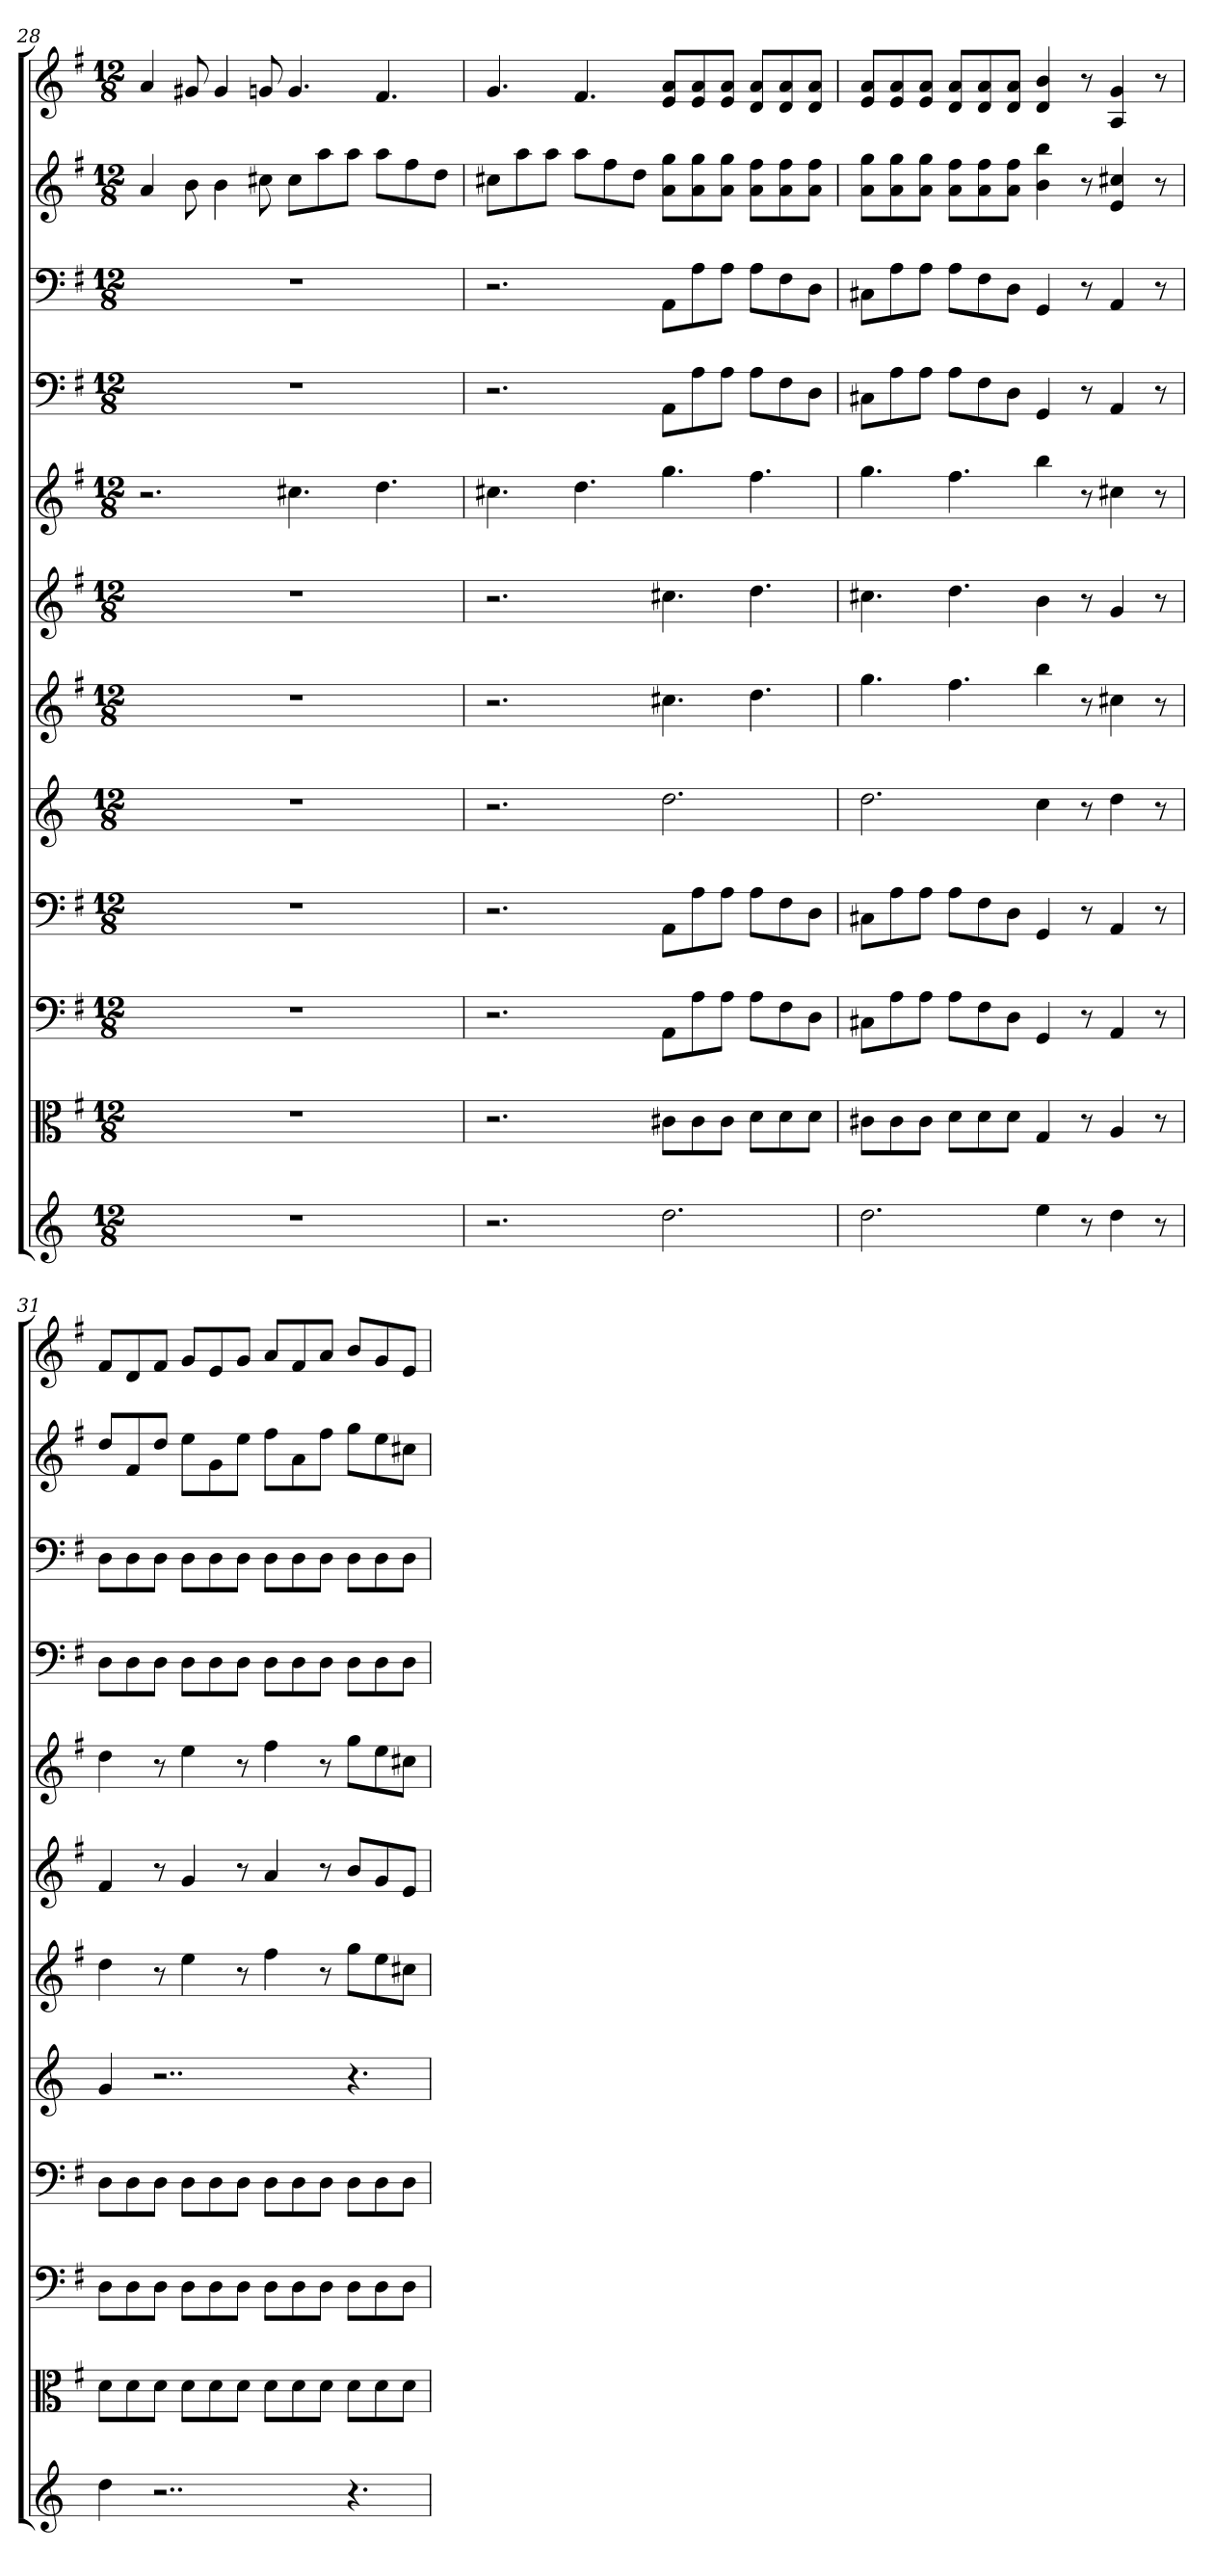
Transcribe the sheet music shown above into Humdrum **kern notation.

**kern	**kern	**kern	**kern	**kern	**kern	**kern	**kern	**kern	**kern	**kern	**kern
*part12	*part11	*part10	*part9	*part8	*part7	*part6	*part5	*part4	*part3	*part2	*part1
*staff12	*staff11	*staff10	*staff9	*staff8	*staff7	*staff6	*staff5	*staff4	*staff3	*staff2	*staff1
*	*clefC3	*clefF4	*clefF4	*	*	*	*	*clefF4	*clefF4	*	*
*k[]	*k[f#]	*k[f#]	*k[f#]	*k[]	*k[f#]	*k[f#]	*k[f#]	*k[f#]	*k[f#]	*k[f#]	*k[f#]
*M12/8	*M12/8	*M12/8	*M12/8	*M12/8	*M12/8	*M12/8	*M12/8	*M12/8	*M12/8	*M12/8	*M12/8
=28	=28	=28	=28	=28	=28	=28	=28	=28	=28	=28	=28
1.r	1.r	1.r	1.r	1.r	1.r	1.r	2.r	1.r	1.r	4a	4a
.	.	.	.	.	.	.	.	.	.	8b	8g#X
.	.	.	.	.	.	.	.	.	.	4b	4g#
.	.	.	.	.	.	.	.	.	.	8cc#X	8gn
.	.	.	.	.	.	.	4.cc#X	.	.	8cc#L	4.g
.	.	.	.	.	.	.	.	.	.	8aa	.
.	.	.	.	.	.	.	.	.	.	8aaJ	.
.	.	.	.	.	.	.	4.dd	.	.	8aaL	4.f#
.	.	.	.	.	.	.	.	.	.	8ff#	.
.	.	.	.	.	.	.	.	.	.	8ddJ	.
=29	=29	=29	=29	=29	=29	=29	=29	=29	=29	=29	=29
2.r	2.r	2.r	2.r	2.r	2.r	2.r	4.cc#X	2.r	2.r	8cc#XL	4.g
.	.	.	.	.	.	.	.	.	.	8aa	.
.	.	.	.	.	.	.	.	.	.	8aaJ	.
.	.	.	.	.	.	.	4.dd	.	.	8aaL	4.f#
.	.	.	.	.	.	.	.	.	.	8ff#	.
.	.	.	.	.	.	.	.	.	.	8ddJ	.
2.dd	8c#X\L	8AA\L	8AA\L	2.dd	4.cc#X	4.cc#X	4.gg	8AA\L	8AA\L	8a 8ggL	8e 8aL
.	8c#\	8A\	8A\	.	.	.	.	8A\	8A\	8a 8gg	8e 8a
.	8c#\J	8A\J	8A\J	.	.	.	.	8A\J	8A\J	8a 8ggJ	8e 8aJ
.	8d\L	8A\L	8A\L	.	4.dd	4.dd	4.ff#	8A\L	8A\L	8a 8ff#L	8d 8aL
.	8d\	8F#\	8F#\	.	.	.	.	8F#\	8F#\	8a 8ff#	8d 8a
.	8d\J	8D\J	8D\J	.	.	.	.	8D\J	8D\J	8a 8ff#J	8d 8aJ
=30	=30	=30	=30	=30	=30	=30	=30	=30	=30	=30	=30
2.dd	8c#X\L	8C#X\L	8C#X\L	2.dd	4.gg	4.cc#X	4.gg	8C#X\L	8C#X\L	8a 8ggL	8e 8aL
.	8c#\	8A\	8A\	.	.	.	.	8A\	8A\	8a 8gg	8e 8a
.	8c#\J	8A\J	8A\J	.	.	.	.	8A\J	8A\J	8a 8ggJ	8e 8aJ
.	8d\L	8A\L	8A\L	.	4.ff#	4.dd	4.ff#	8A\L	8A\L	8a 8ff#L	8d 8aL
.	8d\	8F#\	8F#\	.	.	.	.	8F#\	8F#\	8a 8ff#	8d 8a
.	8d\J	8D\J	8D\J	.	.	.	.	8D\J	8D\J	8a 8ff#J	8d 8aJ
4ee	4G	4GG	4GG	4cc	4bb	4b	4bb	4GG	4GG	4b 4bb	4d 4b
8r	8r	8r	8r	8r	8r	8r	8r	8r	8r	8r	8r
4dd	4A	4AA	4AA	4dd	4cc#X	4g	4cc#X	4AA	4AA	4e 4cc#X	4A 4g
8r	8r	8r	8r	8r	8r	8r	8r	8r	8r	8r	8r
=31	=31	=31	=31	=31	=31	=31	=31	=31	=31	=31	=31
4dd	8d\L	8D\L	8D\L	4g	4dd	4f#	4dd	8D\L	8D\L	8ddL	8f#L
.	8d\	8D\	8D\	.	.	.	.	8D\	8D\	8f#	8d
2..r	8d\J	8D\J	8D\J	2..r	8r	8r	8r	8D\J	8D\J	8ddJ	8f#J
.	8d\L	8D\L	8D\L	.	4ee	4g	4ee	8D\L	8D\L	8eeL	8gL
.	8d\	8D\	8D\	.	.	.	.	8D\	8D\	8g	8e
.	8d\J	8D\J	8D\J	.	8r	8r	8r	8D\J	8D\J	8eeJ	8gJ
.	8d\L	8D\L	8D\L	.	4ff#	4a	4ff#	8D\L	8D\L	8ff#L	8aL
.	8d\	8D\	8D\	.	.	.	.	8D\	8D\	8a	8f#
.	8d\J	8D\J	8D\J	.	8r	8r	8r	8D\J	8D\J	8ff#J	8aJ
4.r	8d\L	8D\L	8D\L	4.r	8ggL	8bL	8ggL	8D\L	8D\L	8ggL	8bL
.	8d\	8D\	8D\	.	8ee	8g	8ee	8D\	8D\	8ee	8g
.	8d\J	8D\J	8D\J	.	8cc#XJ	8eJ	8cc#XJ	8D\J	8D\J	8cc#XJ	8eJ
=	=	=	=	=	=	=	=	=	=	=	=
*-	*-	*-	*-	*-	*-	*-	*-	*-	*-	*-	*-
